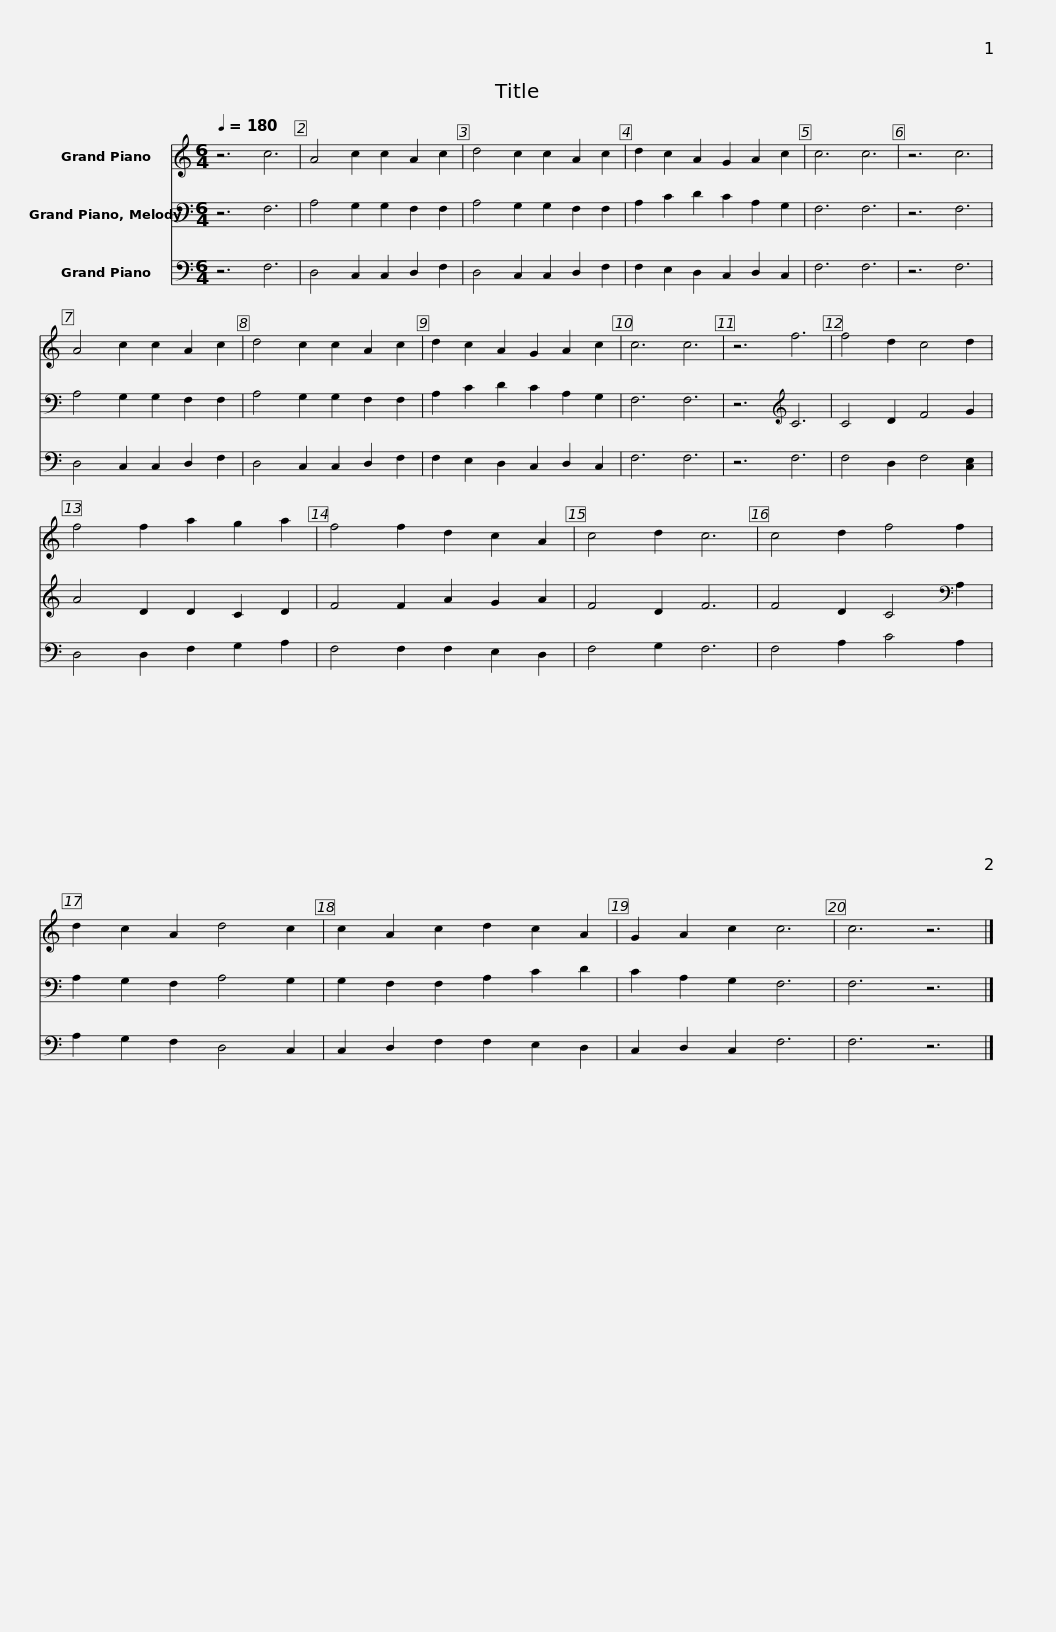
X:1
%%score 1 2 3
L:1/8
Q:1/4=180
M:6/4
I:linebreak $
K:C
V:1 treble
V:2 bass
V:3 bass
V:1
 z6 c6 | A4 c2 c2 A2 c2 | d4 c2 c2 A2 c2 | d2 c2 A2 G2 A2 c2 | c6 c6 | %5
 z6 c6 |$ A4 c2 c2 A2 c2 | d4 c2 c2 A2 c2 | d2 c2 A2 G2 A2 c2 | c6 c6 | %10
 z6 f6 | f4 d2 c4 d2 | f4 f2 a2 g2 a2 | f4 f2 d2 c2 A2 |$ c4 d2 c6 | %15
 c4 d2 f4 f2 | d2 c2 A2 d4 c2 | c2 A2 c2 d2 c2 A2 | G2 A2 c2 c6 | c6 z6 |] %20
V:2
 z6 F,6 | A,4 G,2 G,2 F,2 F,2 | A,4 G,2 G,2 F,2 F,2 | A,2 C2 D2 C2 A,2 G,2 | F,6 F,6 | %5
 z6 F,6 |$ A,4 G,2 G,2 F,2 F,2 | A,4 G,2 G,2 F,2 F,2 | A,2 C2 D2 C2 A,2 G,2 | F,6 F,6 | %10
 z6[K:treble] C6 | C4 D2 F4 G2 | A4 D2 D2 C2 D2 | F4 F2 A2 G2 A2 |$ F4 D2 F6 | %15
 F4 D2 C4[K:bass] A,2 | A,2 G,2 F,2 A,4 G,2 | G,2 F,2 F,2 A,2 C2 D2 | C2 A,2 G,2 F,6 | F,6 z6 |] %20
V:3
 z6 F,6 | D,4 C,2 C,2 D,2 F,2 | D,4 C,2 C,2 D,2 F,2 | F,2 E,2 D,2 C,2 D,2 C,2 | F,6 F,6 | %5
 z6 F,6 |$ D,4 C,2 C,2 D,2 F,2 | D,4 C,2 C,2 D,2 F,2 | F,2 E,2 D,2 C,2 D,2 C,2 | F,6 F,6 | %10
 z6 F,6 | F,4 D,2 F,4 [C,E,]2 | D,4 D,2 F,2 G,2 A,2 | F,4 F,2 F,2 E,2 D,2 |$ F,4 G,2 F,6 | %15
 F,4 A,2 C4 A,2 | A,2 G,2 F,2 D,4 C,2 | C,2 D,2 F,2 F,2 E,2 D,2 | C,2 D,2 C,2 F,6 | F,6 z6 |] %20
